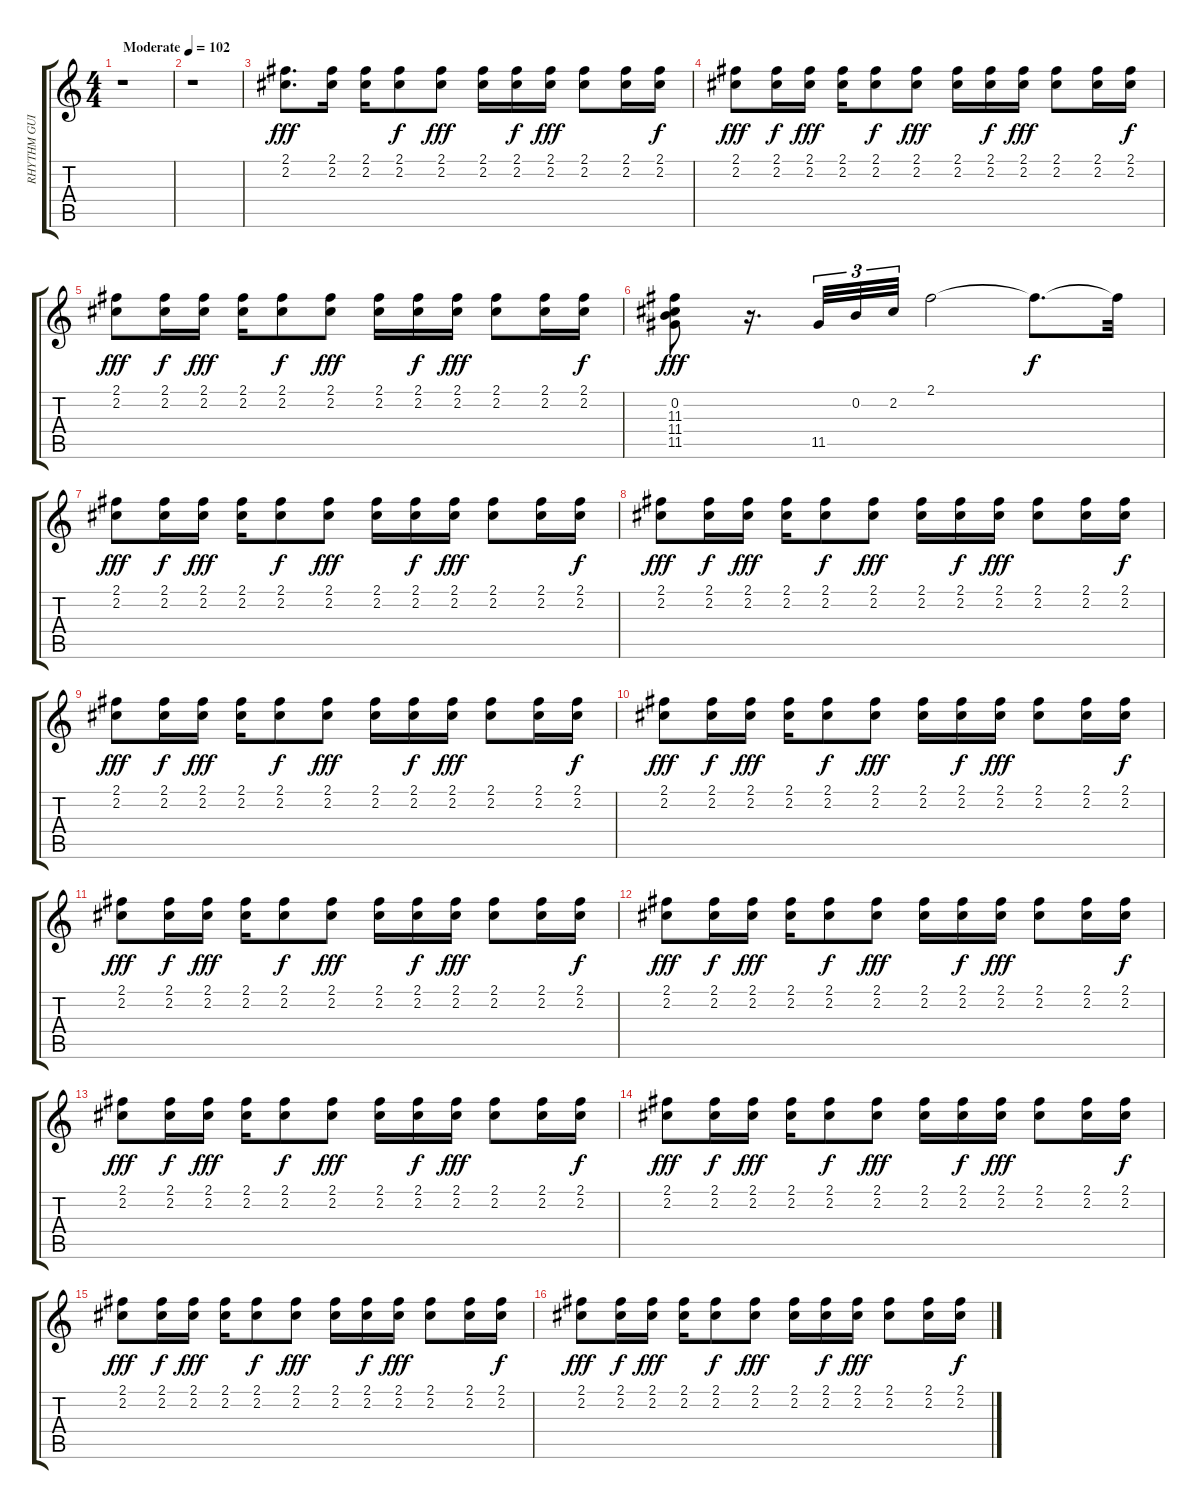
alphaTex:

\track ("RHYTHM GUITAR" "RHYTHM GUI") {instrument acousticguitarsteel}
\staff {score tabs}
\tuning (E4 B3 G3 D3 A2 E2) {hide}
\ts (4 4)
\tempo (102 "Moderate")
\clef g2
\ks c
r.1{dy fff instrument acousticguitarsteel} |
r.1 |
(2.1 2.2).8{d} (2.1 2.2).16 (2.1 2.2).16 (2.1 2.2).8{dy f} (2.1 2.2).8{dy fff} (2.1 2.2).16 (2.1 2.2).16{dy f} (2.1 2.2).16{dy fff} (2.1 2.2).8 (2.1 2.2).16 (2.1 2.2).16{dy f} |
(2.1 2.2).8{dy fff} (2.1 2.2).16{dy f} (2.1 2.2).16{dy fff} (2.1 2.2).16 (2.1 2.2).8{dy f} (2.1 2.2).8{dy fff} (2.1 2.2).16 (2.1 2.2).16{dy f} (2.1 2.2).16{dy fff} (2.1 2.2).8 (2.1 2.2).16 (2.1 2.2).16{dy f} |
(2.1 2.2).8{dy fff} (2.1 2.2).16{dy f} (2.1 2.2).16{dy fff} (2.1 2.2).16 (2.1 2.2).8{dy f} (2.1 2.2).8{dy fff} (2.1 2.2).16 (2.1 2.2).16{dy f} (2.1 2.2).16{dy fff} (2.1 2.2).8 (2.1 2.2).16 (2.1 2.2).16{dy f} |
(0.2 11.3 11.4 11.5).8{dy fff volume 14} r.16{d} 11.5.32{tu (3 2)} 0.2.32{tu (3 2)} 2.2.32{tu (3 2)} 2.1.2 2.1{t}.8{d dy f} 2.1{t}.32 |
(2.1 2.2).8{dy fff volume 11} (2.1 2.2).16{dy f} (2.1 2.2).16{dy fff} (2.1 2.2).16 (2.1 2.2).8{dy f} (2.1 2.2).8{dy fff} (2.1 2.2).16 (2.1 2.2).16{dy f} (2.1 2.2).16{dy fff} (2.1 2.2).8 (2.1 2.2).16 (2.1 2.2).16{dy f} |
(2.1 2.2).8{dy fff} (2.1 2.2).16{dy f} (2.1 2.2).16{dy fff} (2.1 2.2).16 (2.1 2.2).8{dy f} (2.1 2.2).8{dy fff} (2.1 2.2).16 (2.1 2.2).16{dy f} (2.1 2.2).16{dy fff} (2.1 2.2).8 (2.1 2.2).16 (2.1 2.2).16{dy f} |
(2.1 2.2).8{dy fff} (2.1 2.2).16{dy f} (2.1 2.2).16{dy fff} (2.1 2.2).16 (2.1 2.2).8{dy f} (2.1 2.2).8{dy fff} (2.1 2.2).16 (2.1 2.2).16{dy f} (2.1 2.2).16{dy fff} (2.1 2.2).8 (2.1 2.2).16 (2.1 2.2).16{dy f} |
(2.1 2.2).8{dy fff} (2.1 2.2).16{dy f} (2.1 2.2).16{dy fff} (2.1 2.2).16 (2.1 2.2).8{dy f} (2.1 2.2).8{dy fff} (2.1 2.2).16 (2.1 2.2).16{dy f} (2.1 2.2).16{dy fff} (2.1 2.2).8 (2.1 2.2).16 (2.1 2.2).16{dy f} |
(2.1 2.2).8{dy fff} (2.1 2.2).16{dy f} (2.1 2.2).16{dy fff} (2.1 2.2).16 (2.1 2.2).8{dy f} (2.1 2.2).8{dy fff} (2.1 2.2).16 (2.1 2.2).16{dy f} (2.1 2.2).16{dy fff} (2.1 2.2).8 (2.1 2.2).16 (2.1 2.2).16{dy f} |
(2.1 2.2).8{dy fff} (2.1 2.2).16{dy f} (2.1 2.2).16{dy fff} (2.1 2.2).16 (2.1 2.2).8{dy f} (2.1 2.2).8{dy fff} (2.1 2.2).16 (2.1 2.2).16{dy f} (2.1 2.2).16{dy fff} (2.1 2.2).8 (2.1 2.2).16 (2.1 2.2).16{dy f} |
(2.1 2.2).8{dy fff} (2.1 2.2).16{dy f} (2.1 2.2).16{dy fff} (2.1 2.2).16 (2.1 2.2).8{dy f} (2.1 2.2).8{dy fff} (2.1 2.2).16 (2.1 2.2).16{dy f} (2.1 2.2).16{dy fff} (2.1 2.2).8 (2.1 2.2).16 (2.1 2.2).16{dy f} |
(2.1 2.2).8{dy fff} (2.1 2.2).16{dy f} (2.1 2.2).16{dy fff} (2.1 2.2).16 (2.1 2.2).8{dy f} (2.1 2.2).8{dy fff} (2.1 2.2).16 (2.1 2.2).16{dy f} (2.1 2.2).16{dy fff} (2.1 2.2).8 (2.1 2.2).16 (2.1 2.2).16{dy f} |
(2.1 2.2).8{dy fff} (2.1 2.2).16{dy f} (2.1 2.2).16{dy fff} (2.1 2.2).16 (2.1 2.2).8{dy f} (2.1 2.2).8{dy fff} (2.1 2.2).16 (2.1 2.2).16{dy f} (2.1 2.2).16{dy fff} (2.1 2.2).8 (2.1 2.2).16 (2.1 2.2).16{dy f} |
(2.1 2.2).8{dy fff} (2.1 2.2).16{dy f} (2.1 2.2).16{dy fff} (2.1 2.2).16 (2.1 2.2).8{dy f} (2.1 2.2).8{dy fff} (2.1 2.2).16 (2.1 2.2).16{dy f} (2.1 2.2).16{dy fff} (2.1 2.2).8 (2.1 2.2).16 (2.1 2.2).16{dy f}
